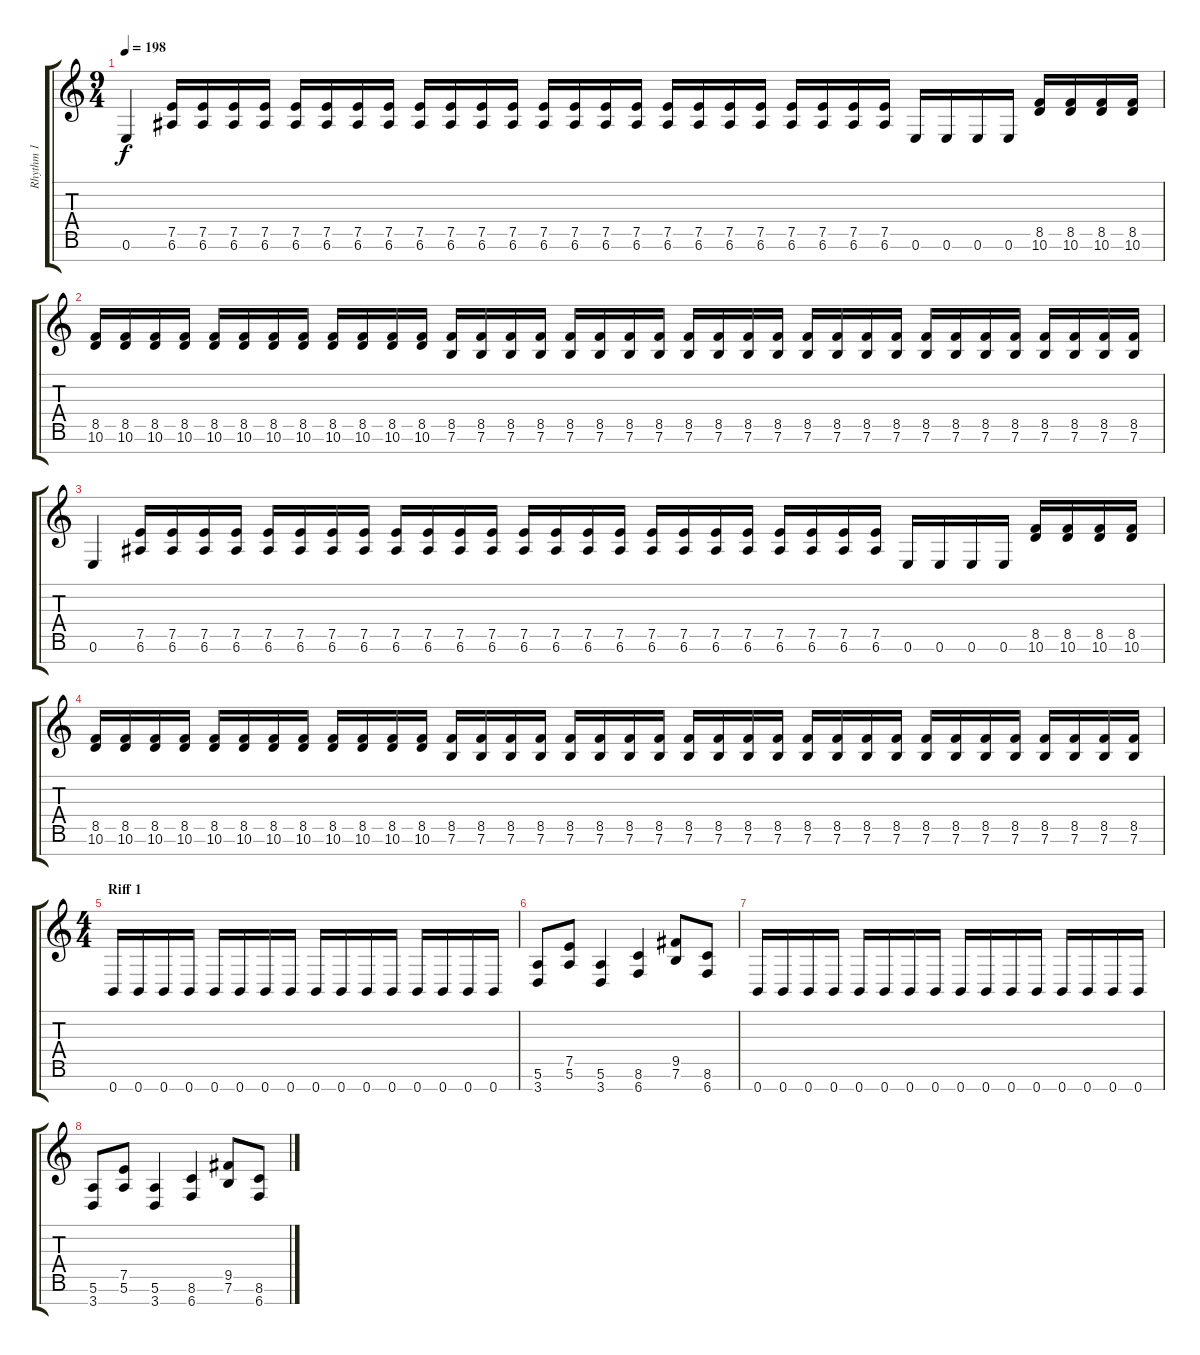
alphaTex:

\track ("Rhythm 1" "Rhythm 1") {instrument distortionguitar}
\staff {score tabs}
\tuning (E4 B3 G3 D3 A2 E2 B1) {hide}
\ts (9 4)
\tempo 198
\clef g2
\ks c
0.6.4{dy f} (7.5 6.6).16 (7.5 6.6).16 (7.5 6.6).16 (7.5 6.6).16 (7.5 6.6).16 (7.5 6.6).16 (7.5 6.6).16 (7.5 6.6).16 (7.5 6.6).16 (7.5 6.6).16 (7.5 6.6).16 (7.5 6.6).16 (7.5 6.6).16 (7.5 6.6).16 (7.5 6.6).16 (7.5 6.6).16 (7.5 6.6).16 (7.5 6.6).16 (7.5 6.6).16 (7.5 6.6).16 (7.5 6.6).16 (7.5 6.6).16 (7.5 6.6).16 (7.5 6.6).16 0.6.16 0.6.16 0.6.16 0.6.16 (8.5 10.6).16 (8.5 10.6).16 (8.5 10.6).16 (8.5 10.6).16 |
(8.5 10.6).16 (8.5 10.6).16 (8.5 10.6).16 (8.5 10.6).16 (8.5 10.6).16 (8.5 10.6).16 (8.5 10.6).16 (8.5 10.6).16 (8.5 10.6).16 (8.5 10.6).16 (8.5 10.6).16 (8.5 10.6).16 (8.5 7.6).16 (8.5 7.6).16 (8.5 7.6).16 (8.5 7.6).16 (8.5 7.6).16 (8.5 7.6).16 (8.5 7.6).16 (8.5 7.6).16 (8.5 7.6).16 (8.5 7.6).16 (8.5 7.6).16 (8.5 7.6).16 (8.5 7.6).16 (8.5 7.6).16 (8.5 7.6).16 (8.5 7.6).16 (8.5 7.6).16 (8.5 7.6).16 (8.5 7.6).16 (8.5 7.6).16 (8.5 7.6).16 (8.5 7.6).16 (8.5 7.6).16 (8.5 7.6).16 |
0.6.4 (7.5 6.6).16 (7.5 6.6).16 (7.5 6.6).16 (7.5 6.6).16 (7.5 6.6).16 (7.5 6.6).16 (7.5 6.6).16 (7.5 6.6).16 (7.5 6.6).16 (7.5 6.6).16 (7.5 6.6).16 (7.5 6.6).16 (7.5 6.6).16 (7.5 6.6).16 (7.5 6.6).16 (7.5 6.6).16 (7.5 6.6).16 (7.5 6.6).16 (7.5 6.6).16 (7.5 6.6).16 (7.5 6.6).16 (7.5 6.6).16 (7.5 6.6).16 (7.5 6.6).16 0.6.16 0.6.16 0.6.16 0.6.16 (8.5 10.6).16 (8.5 10.6).16 (8.5 10.6).16 (8.5 10.6).16 |
(8.5 10.6).16 (8.5 10.6).16 (8.5 10.6).16 (8.5 10.6).16 (8.5 10.6).16 (8.5 10.6).16 (8.5 10.6).16 (8.5 10.6).16 (8.5 10.6).16 (8.5 10.6).16 (8.5 10.6).16 (8.5 10.6).16 (8.5 7.6).16 (8.5 7.6).16 (8.5 7.6).16 (8.5 7.6).16 (8.5 7.6).16 (8.5 7.6).16 (8.5 7.6).16 (8.5 7.6).16 (8.5 7.6).16 (8.5 7.6).16 (8.5 7.6).16 (8.5 7.6).16 (8.5 7.6).16 (8.5 7.6).16 (8.5 7.6).16 (8.5 7.6).16 (8.5 7.6).16 (8.5 7.6).16 (8.5 7.6).16 (8.5 7.6).16 (8.5 7.6).16 (8.5 7.6).16 (8.5 7.6).16 (8.5 7.6).16 |
\ts (4 4)
\section ("" "Riff 1")
0.7.16 0.7.16 0.7.16 0.7.16 0.7.16 0.7.16 0.7.16 0.7.16 0.7.16 0.7.16 0.7.16 0.7.16 0.7.16 0.7.16 0.7.16 0.7.16 |
(5.6 3.7).8 (7.5 5.6).8 (5.6 3.7).4 (8.6 6.7).4 (9.5 7.6).8 (8.6 6.7).8 |
0.7.16 0.7.16 0.7.16 0.7.16 0.7.16 0.7.16 0.7.16 0.7.16 0.7.16 0.7.16 0.7.16 0.7.16 0.7.16 0.7.16 0.7.16 0.7.16 |
(5.6 3.7).8 (7.5 5.6).8 (5.6 3.7).4 (8.6 6.7).4 (9.5 7.6).8 (8.6 6.7).8
